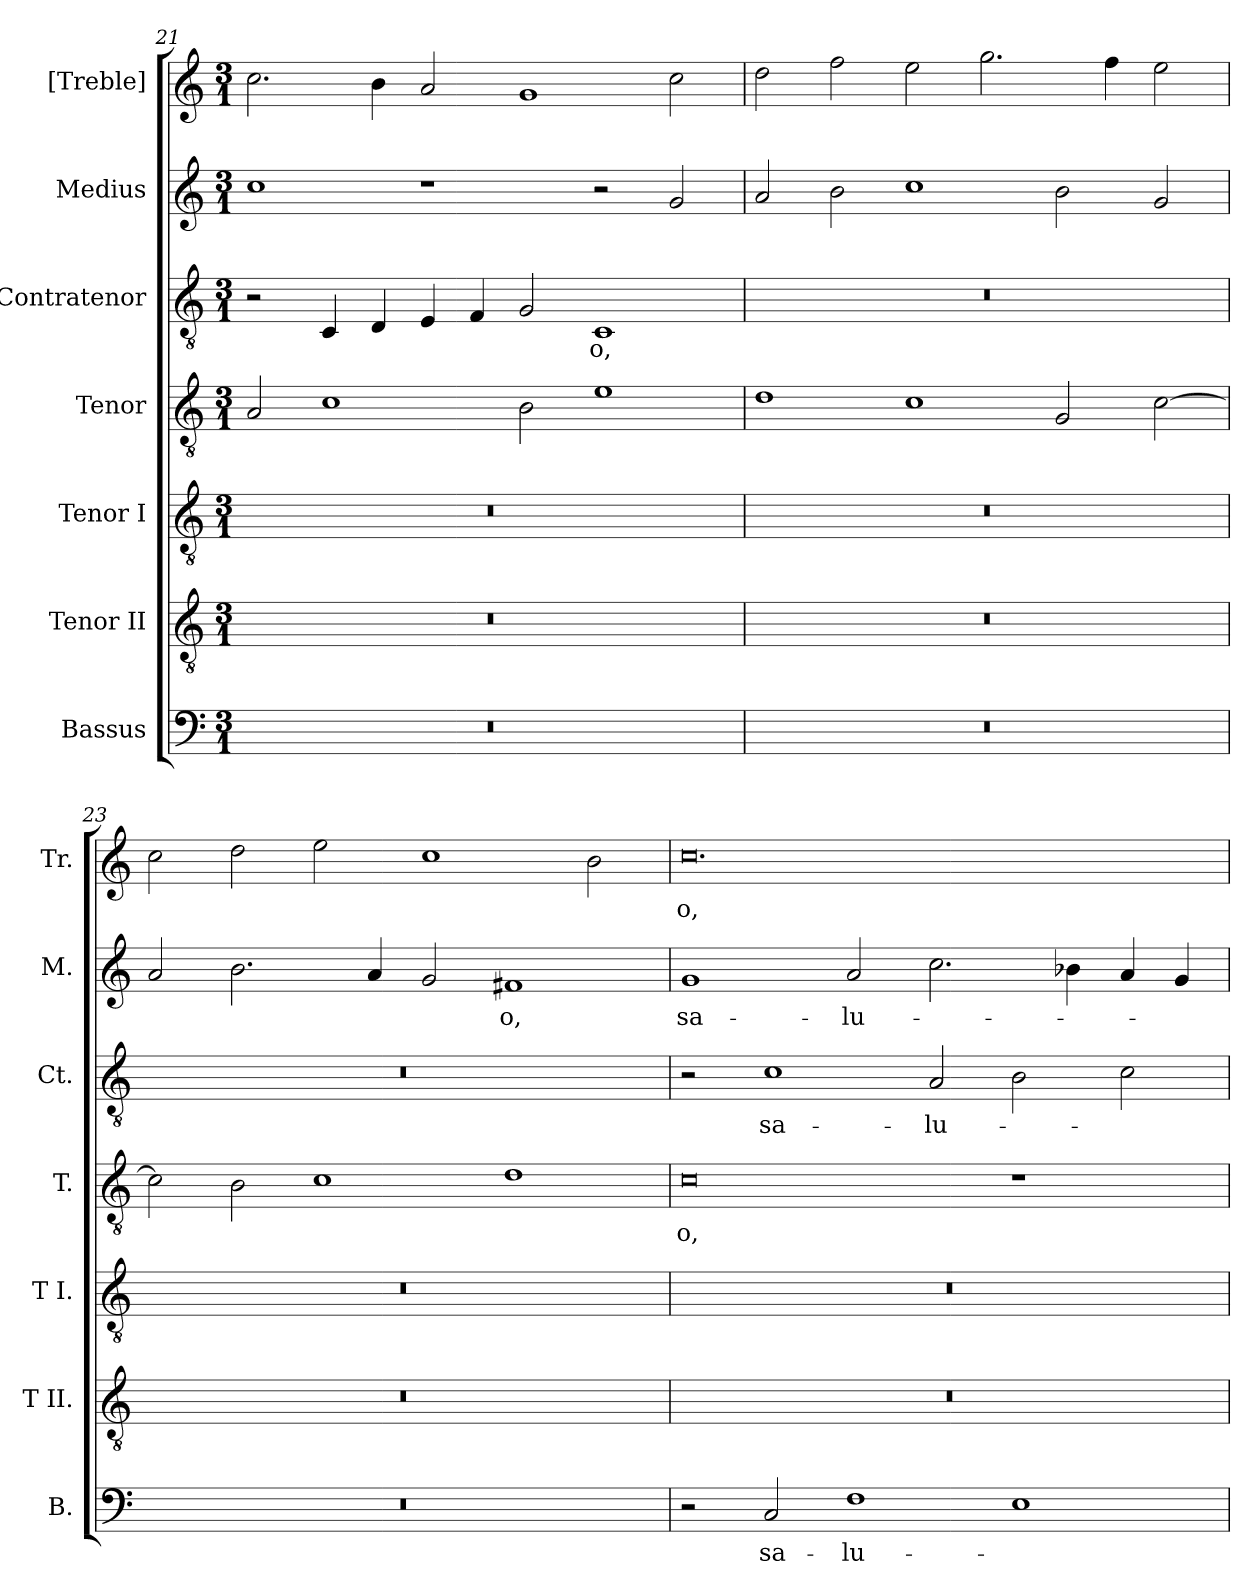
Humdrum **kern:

**kern	**text	**kern	**kern	**kern	**text	**kern	**text	**kern	**text	**kern	**text
*part7	*part7	*part6	*part5	*part4	*part4	*part3	*part3	*part2	*part2	*part1	*part1
*staff7	*staff7	*staff6	*staff5	*staff4	*staff4	*staff3	*staff3	*staff2	*staff2	*staff1	*staff1
*I"Bassus	*	*I"Tenor II	*I"Tenor I	*I"Tenor	*	*I"Contratenor	*	*I"Medius	*	*I"[Treble]	*
*I'B.	*	*I'T II.	*I'T I.	*I'T.	*	*I'Ct.	*	*I'M.	*	*I'Tr.	*
*clefF4	*	*clefGv2	*clefGv2	*clefGv2	*	*clefGv2	*	*clefG2	*	*clefG2	*
*	*	*ITrd7c12	*ITrd7c12	*ITrd7c12	*	*ITrd7c12	*	*	*	*	*
*k[]	*	*k[]	*k[]	*k[]	*	*k[]	*	*k[]	*	*k[]	*
*C:	*	*C:	*C:	*C:	*	*C:	*	*C:	*	*C:	*
*M3/1	*	*M3/1	*M3/1	*M3/1	*	*M3/1	*	*M3/1	*	*M3/1	*
=21	=21	=21	=21	=21	=21	=21	=21	=21	=21	=21	=21
!LO:N:vis=1	!	!LO:N:vis=1	!LO:N:vis=1	!	!	!	!	!	!	!	!
0.r	.	0.r	0.r	2AAi/	.	2r	.	1cci	.	2.cci\	.
.	.	.	.	1Ci	.	4CCi/	.	.	.	.	.
.	.	.	.	.	.	4DDi/	.	.	.	4bi\	.
.	.	.	.	.	.	4EEi/	.	1r	.	2ai/	.
.	.	.	.	.	.	4FFi/	.	.	.	.	.
.	.	.	.	2BBi\	.	2GGi/	.	.	.	1gi	.
!	!	!	!	!	!	!	!LO:LY:b:color=#000000	!	!	!	!
.	.	.	.	1Ei	.	1CCi	-o,	2r	.	.	.
.	.	.	.	.	.	.	.	2gi/	.	2cci\	.
=22`	=22`	=22`	=22`	=22`	=22`	=22`	=22`	=22`	=22`	=22`	=22`
!LO:N:vis=1	!	!LO:N:vis=1	!LO:N:vis=1	!	!	!LO:N:vis=1	!	!	!	!	!
0.r	.	0.r	0.r	1Di	.	0.r	.	2ai/	.	2ddi\	.
.	.	.	.	.	.	.	.	2bi\	.	2ffi\	.
.	.	.	.	1Ci	.	.	.	1cci	.	2eei\	.
.	.	.	.	.	.	.	.	.	.	2.ggi\	.
.	.	.	.	2GGi/	.	.	.	2bi\	.	.	.
.	.	.	.	.	.	.	.	.	.	4ffi\	.
.	.	.	.	[>2Ci\	.	.	.	2gi/	.	2eei\	.
!!LO:LB:g=z
=23`	=23`	=23`	=23`	=23`	=23`	=23`	=23`	=23`	=23`	=23`	=23`
!LO:N:vis=1	!	!LO:N:vis=1	!LO:N:vis=1	!	!	!LO:N:vis=1	!	!	!	!	!
0.r	.	0.r	0.r	2Ci\]	.	0.r	.	2ai/	.	2cci\	.
.	.	.	.	2BBi\	.	.	.	2.bi\	.	2ddi\	.
.	.	.	.	1Ci	.	.	.	.	.	2eei\	.
.	.	.	.	.	.	.	.	4ai/	.	.	.
.	.	.	.	.	.	.	.	2gi/	.	1cci	.
!	!	!	!	!	!	!	!	!	!LO:LY:b:color=#000000	!	!
.	.	.	.	1Di	.	.	.	1f#Xi	-o,	.	.
.	.	.	.	.	.	.	.	.	.	2bi\	.
=24`	=24`	=24`	=24`	=24`	=24`	=24`	=24`	=24`	=24`	=24`	=24`
!	!	!LO:N:vis=1	!LO:N:vis=1	!	!	!	!	!	!	!	!
!	!	!	!	!	!LO:LY:b:color=#000000	!	!	!	!	!	!
!	!	!	!	!	!	!	!	!	!LO:LY:b:color=#000000	!	!
!	!	!	!	!	!	!	!	!	!	!	!LO:LY:b:color=#000000
2r	.	0.r	0.r	0Ci	-o,	2r	.	1gi	sa-	0.cci	-o,
!	!LO:LY:b:color=#000000	!	!	!	!	!	!	!	!	!	!
!	!	!	!	!	!	!	!LO:LY:b:color=#000000	!	!	!	!
2Ci/	sa-	.	.	.	.	1Ci	sa-	.	.	.	.
!	!LO:LY:b:color=#000000	!	!	!	!	!	!	!	!	!	!
!	!	!	!	!	!	!	!	!	!LO:LY:b:color=#000000	!	!
1Fi	-lu-	.	.	.	.	.	.	2ai/	-lu-	.	.
!	!	!	!	!	!	!	!LO:LY:b:color=#000000	!	!	!	!
.	.	.	.	.	.	2AAi/	-lu-	2.cci\	.	.	.
1Ei	.	.	.	1r	.	2BBi\	.	.	.	.	.
.	.	.	.	.	.	.	.	4b-Xi\	.	.	.
.	.	.	.	.	.	2Ci\	.	4ai/	.	.	.
.	.	.	.	.	.	.	.	4gi/	.	.	.
=`	=`	=`	=`	=`	=`	=`	=`	=`	=`	=`	=`
*-	*-	*-	*-	*-	*-	*-	*-	*-	*-	*-	*-
